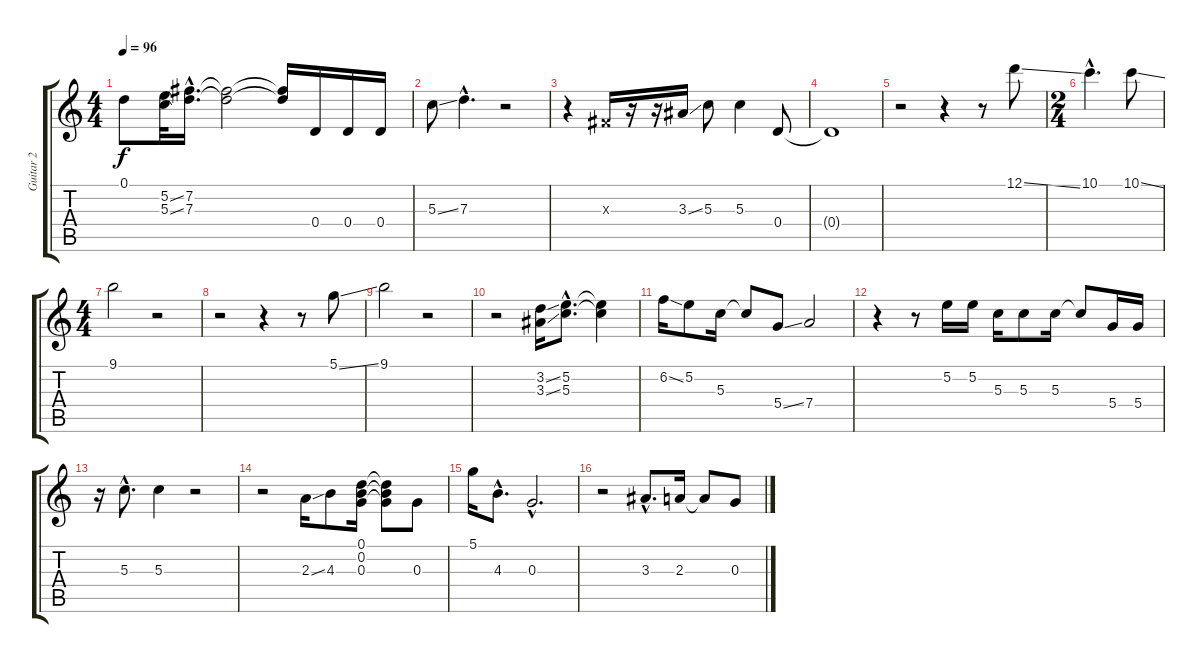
\track ("Guitar 2" "Guitar 2") {instrument acousticguitarnylon}
\staff {score tabs}
\tuning (D4 B3 G3 D3 A2 D2) {hide}
\ts (4 4)
\tempo 96
\clef g2
\ks c
0.1{t}.8{dy f} (5.2{ss} 5.3{ss}).32 (7.2{hac} 7.3{hac}).16{d} (7.2{t} 7.3{t}).2 (7.2{t} 7.3{t}).16 0.4.16 0.4.16 0.4.16 |
5.3{ss}.8 7.3{hac}.4{d} r.2 |
r.4 -1.3{x}.16 r.16 r.16 3.3{ss}.16 5.3.8 5.3.4 0.4.8 |
0.4{t}.1 |
r.2 r.4 r.8 12.1{ss}.8 |
\ts (2 4)
10.1{hac}.4{d} 10.1{ss}.8 |
\ts (4 4)
9.1.2 r.2 |
r.2 r.4 r.8 5.1{ss}.8 |
9.1.2 r.2 |
r.2 (3.2{ss} 3.3{ss}).16 (5.2{hac} 5.3{hac}).8{d} (5.2{t} 5.3{t}).4 |
6.2{ss}.16 5.2.8 5.3.16 5.3{t}.8 5.4{ss}.8 7.4.2 |
r.4 r.8 5.2.16 5.2.16 5.3.16 5.3.8 5.3.16 5.3{t}.8 5.4.16 5.4.16 |
r.16 5.3{hac}.8{d} 5.3.4 r.2 |
r.2 2.3{ss}.16 4.3.8 (0.1 0.2 0.3).16 (0.1{t} 0.2{t} 0.3{t}).8 0.3.8 |
5.1.16 4.3{hac}.8{d} 0.3{hac}.2{d} |
r.2 3.3{hac}.8{d} 2.3.16 2.3{t}.8 0.3.8
